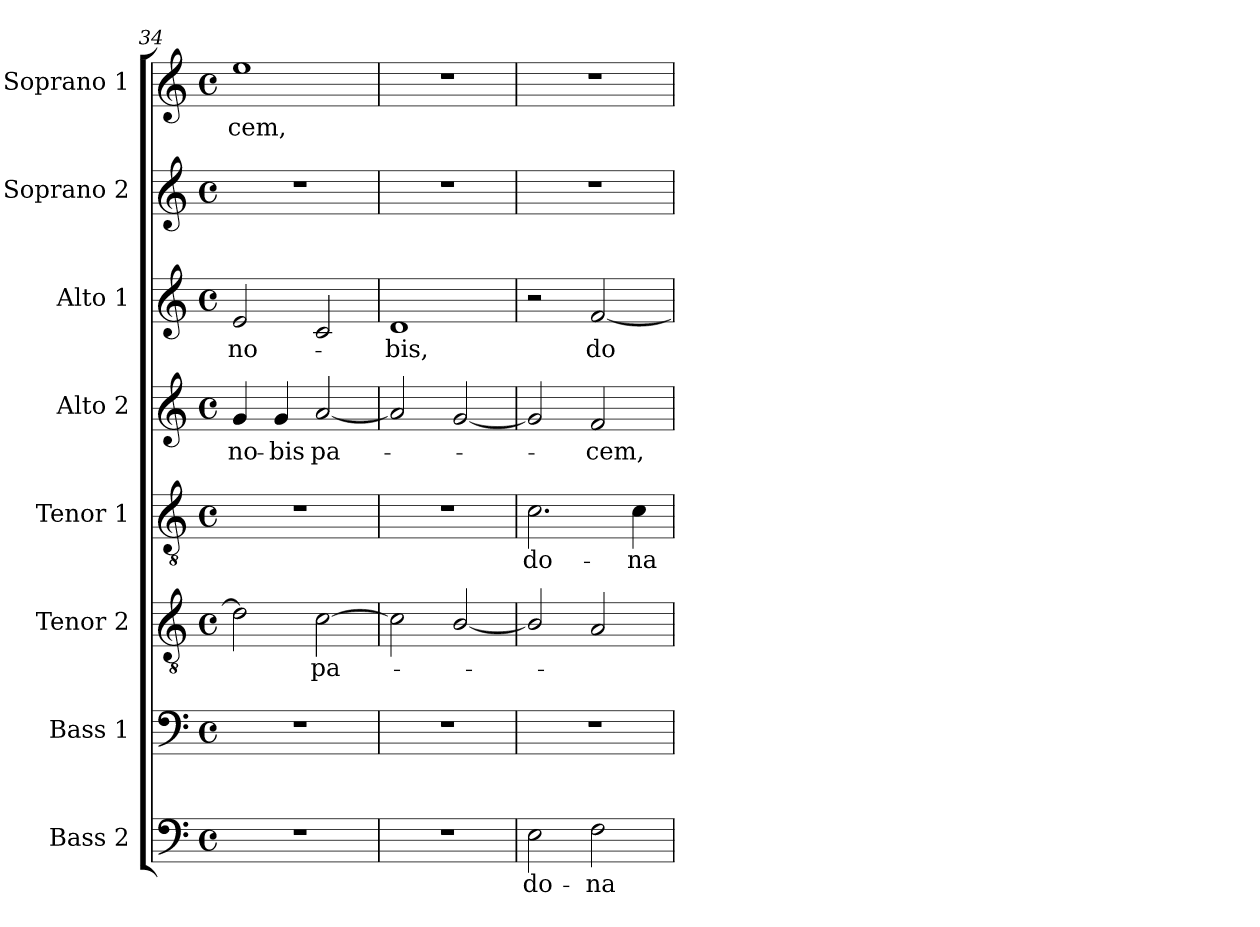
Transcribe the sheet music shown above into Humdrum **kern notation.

**kern	**text	**kern	**kern	**text	**kern	**text	**kern	**text	**kern	**text	**kern	**kern	**text
*part8	*part8	*part7	*part6	*part6	*part5	*part5	*part4	*part4	*part3	*part3	*part2	*part1	*part1
*staff8	*staff8	*staff7	*staff6	*staff6	*staff5	*staff5	*staff4	*staff4	*staff3	*staff3	*staff2	*staff1	*staff1
*I"Bass 2	*	*I"Bass 1	*I"Tenor 2	*	*I"Tenor 1	*	*I"Alto 2	*	*I"Alto 1	*	*I"Soprano 2	*I"Soprano 1	*
*I'B2.	*	*I'B1.	*I'T2.	*	*I'T1.	*	*I'A2.	*	*I'A1.	*	*I'S2.	*I'S1.	*
*clefF4	*	*clefF4	*clefGv2	*	*clefGv2	*	*clefG2	*	*clefG2	*	*clefG2	*clefG2	*
*	*	*	*ITrd7c12	*	*ITrd7c12	*	*	*	*	*	*	*	*
*k[]	*	*k[]	*k[]	*	*k[]	*	*k[]	*	*k[]	*	*k[]	*k[]	*
*C:	*	*C:	*C:	*	*C:	*	*C:	*	*C:	*	*C:	*C:	*
*M4/4	*	*M4/4	*M4/4	*	*M4/4	*	*M4/4	*	*M4/4	*	*M4/4	*M4/4	*
*met(c)	*	*met(c)	*met(c)	*	*met(c)	*	*met(c)	*	*met(c)	*	*met(c)	*met(c)	*
=34	=34	=34	=34	=34	=34	=34	=34	=34	=34	=34	=34	=34	=34
!	!	!	!	!	!	!	!	!LO:LY:b:color=#000000	!	!	!	!	!
!	!	!	!	!	!	!	!	!	!	!LO:LY:b:color=#000000	!	!	!
!	!	!	!	!	!	!	!	!	!	!	!	!	!LO:LY:b:color=#000000
1r	.	1r	2Di\]	.	1r	.	4gi/	no-	2ei/	no-	1r	1eei	-cem,
!	!	!	!	!	!	!	!	!LO:LY:b:color=#000000	!	!	!	!	!
.	.	.	.	.	.	.	4gi/	-bis	.	.	.	.	.
!	!	!	!	!LO:LY:b:color=#000000	!	!	!	!	!	!	!	!	!
!	!	!	!	!	!	!	!	!LO:LY:b:color=#000000	!	!	!	!	!
.	.	.	[2Ci\	pa-	.	.	[2ai/	pa-	2ci/	.	.	.	.
=35	=35	=35	=35	=35	=35	=35	=35	=35	=35	=35	=35	=35	=35
!	!	!	!	!	!	!	!	!	!	!LO:LY:b:color=#000000	!	!	!
1r	.	1r	2Ci\]	.	1r	.	2ai/]	.	1di	-bis,	1r	1r	.
.	.	.	[2BBi/	.	.	.	[2gi/	.	.	.	.	.	.
!!LO:PB:g=z
=36	=36	=36	=36	=36	=36	=36	=36	=36	=36	=36	=36	=36	=36
!	!LO:LY:b:color=#000000	!	!	!	!	!	!	!	!	!	!	!	!
!	!	!	!	!	!	!LO:LY:b:color=#000000	!	!	!	!	!	!	!
2Ei\	do-	1r	2BBi/]	.	2.Ci\	do-	2gi/]	.	2r	.	1r	1r	.
!	!LO:LY:b:color=#000000	!	!	!	!	!	!	!	!	!	!	!	!
!	!	!	!	!	!	!	!	!LO:LY:b:color=#000000	!	!	!	!	!
!	!	!	!	!	!	!	!	!	!	!LO:LY:b:color=#000000	!	!	!
2Fi\	-na	.	2AAi/	.	.	.	2fi/	-cem,	[2fi/	do-	.	.	.
!	!	!	!	!	!	!LO:LY:b:color=#000000	!	!	!	!	!	!	!
.	.	.	.	.	4Ci\	-na	.	.	.	.	.	.	.
=	=	=	=	=	=	=	=	=	=	=	=	=	=
*-	*-	*-	*-	*-	*-	*-	*-	*-	*-	*-	*-	*-	*-
